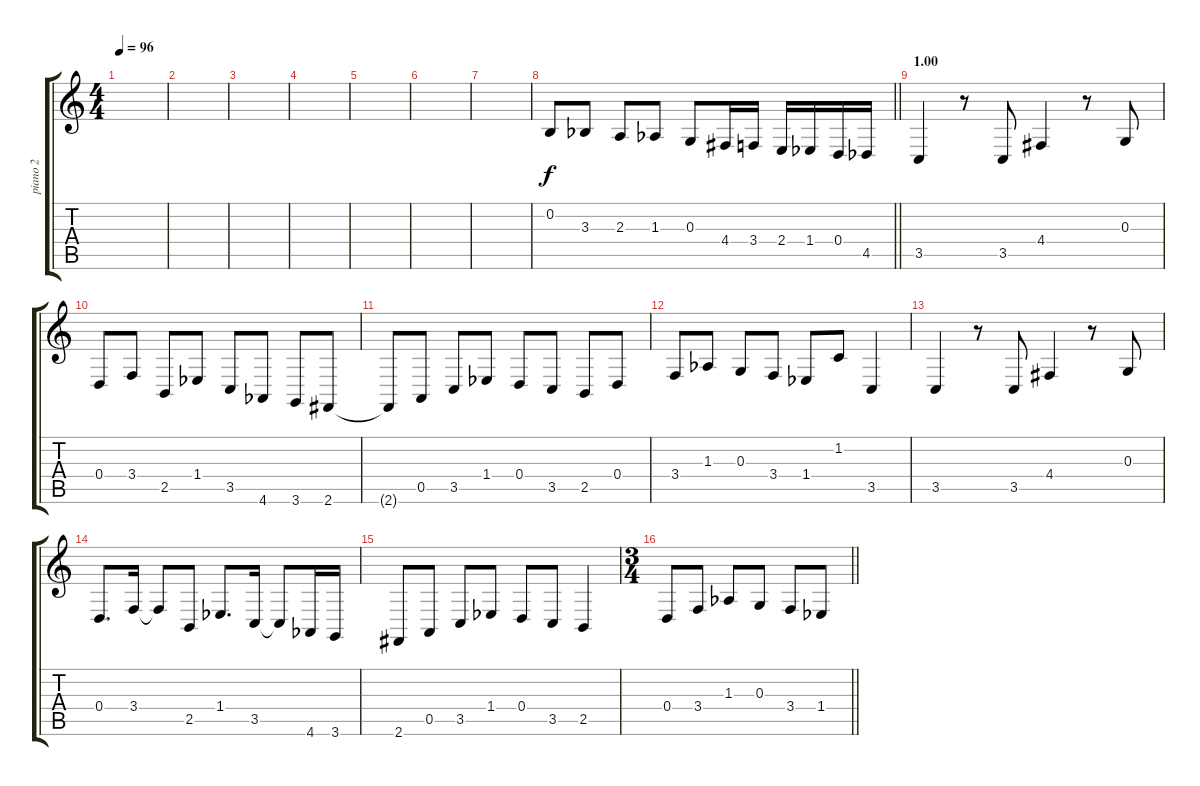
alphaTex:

\track ("piano 2" "piano 2") {instrument acousticgrandpiano}
\staff {score tabs}
\tuning (E4 B3 G3 D3 A2 E2) {hide}
\ts (4 4)
\tempo 96
\clef g2
\ks c
|
|
|
|
|
|
|
\barLineRight lightlight
0.2.8 3.3{acc b}.8 2.3.8 1.3{acc b}.8 0.3.8 4.4.16 3.4.16 2.4.16 1.4{acc b}.16 0.4.16 4.5{acc b}.16 |
\section ("" "1.00")
3.5.4 r.8 3.5.8 4.4.4 r.8 0.3.8 |
0.4.8 3.4.8 2.5.8 1.4{acc b}.8 3.5.8 4.6{acc b}.8 3.6.8 2.6.8 |
2.6{t}.8 0.5.8 3.5.8 1.4{acc b}.8 0.4.8 3.5.8 2.5.8 0.4.8 |
3.4.8 1.3{acc b}.8 0.3.8 3.4.8 1.4{acc b}.8 1.2.8 3.5.4 |
3.5.4 r.8 3.5.8 4.4.4 r.8 0.3.8 |
0.4.8{d} 3.4.16 3.4{t}.8 2.5.8 1.4{acc b}.8{d} 3.5.16 3.5{t}.8 4.6{acc b}.16 3.6.16 |
2.6.8 0.5.8 3.5.8 1.4{acc b}.8 0.4.8 3.5.8 2.5.4 |
\ts (3 4)
\barLineRight lightlight
0.4.8 3.4.8 1.3{acc b}.8 0.3.8 3.4.8 1.4{acc b}.8
